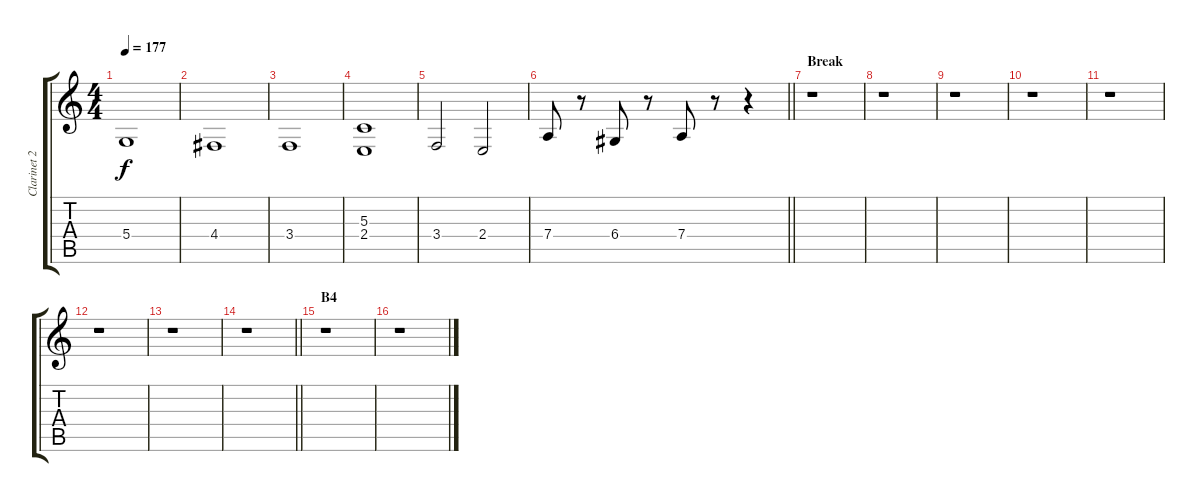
\track ("Clarinet 2" "Clarinet 2") {instrument clarinet}
\staff {score tabs}
\tuning (E4 B3 G3 D3 A2 E2) {hide}
\ts (4 4)
\tempo 177
\clef g2
\ks c
5.4.1{dy f} |
4.4.1 |
3.4.1 |
(5.3 2.4).1 |
3.4.2 2.4.2 |
\barLineRight lightlight
7.4.8 r.8 6.4.8 r.8 7.4.8 r.8 r.4 |
\section ("" "Break")
r.1 |
r.1 |
r.1 |
r.1 |
r.1 |
r.1 |
r.1 |
\barLineRight lightlight
r.1 |
\section ("" "B4")
r.1 |
r.1
